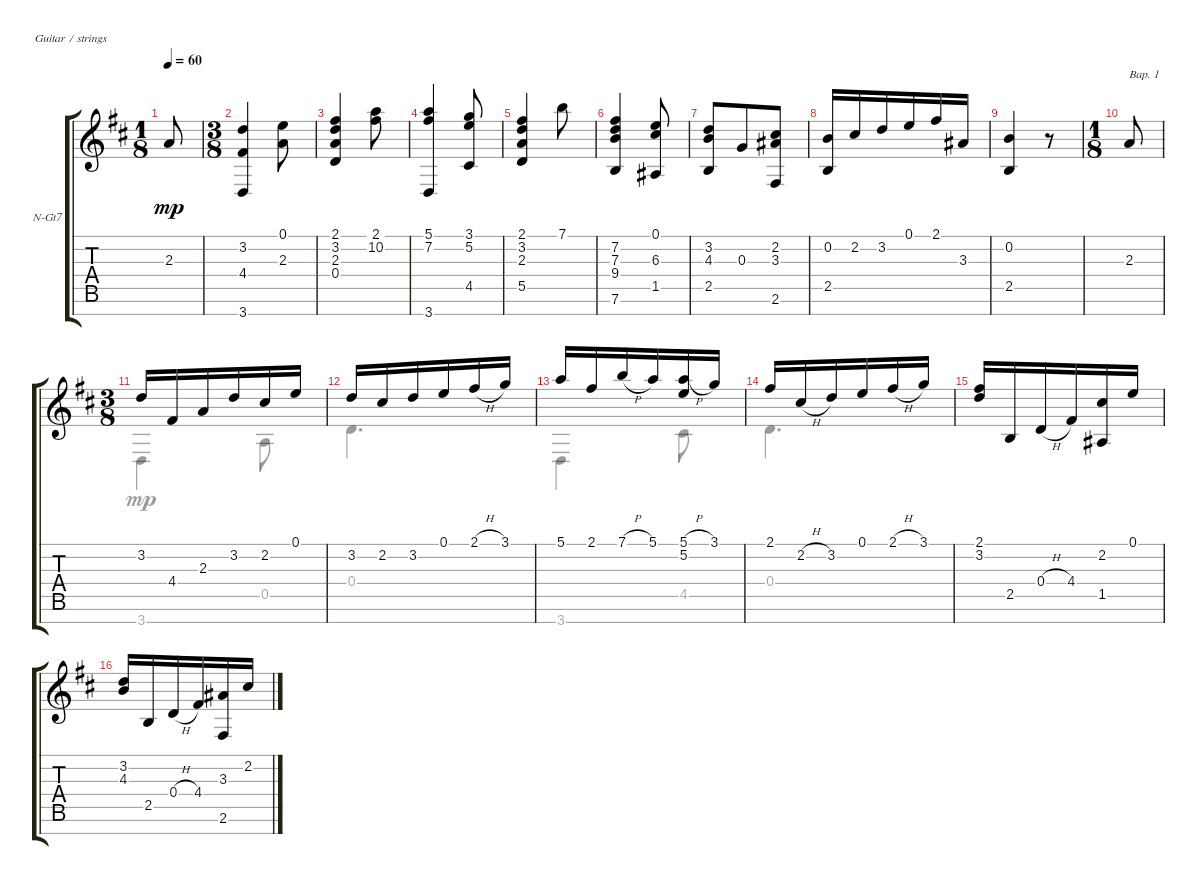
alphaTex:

\defaultSystemsLayout 4
\bracketExtendMode groupsimilarinstruments
\firstSystemTrackNameOrientation horizontal
\otherSystemsTrackNameOrientation horizontal
\track ("Nylon Guitar" "N-Gt7") {instrument acousticguitarnylon}
\staff {score tabs}
\tuning (E4 B3 G3 D3 A2 E2 B1)
\voice
\ts (1 8)
\tempo 60
\clef g2
\ks d
2.3.8{dy mp instrument acousticguitarnylon} |
\ts (3 8)
(3.2 4.4 3.7).4 (2.3 0.1).8 |
(2.1 3.2 2.3 0.4).4 (2.1 10.2).8 |
(7.2 5.1 3.7).4 (4.5 5.2 3.1).8 |
(2.1 3.2 2.3 5.5).4 7.1.8 |
(7.2 7.3 9.4 7.6).4 (1.5 6.3 0.1).8 |
(3.2 4.3 2.5).8 0.3.8 (2.2 3.3 2.6).8 |
(2.5 0.2).16 2.2.16 3.2.16 0.1.16 2.1.16 3.3.16 |
(0.2 2.5).4 r.8 |
\ts (1 8)
2.3.8{txt "Вар. 1"} |
\ts (3 8)
3.2.16 4.4.16 2.3.16 3.2.16 2.2.16 0.1.16 |
3.2.16 2.2.16 3.2.16 0.1.16 2.1{h}.16 3.1.16 |
5.1.16 2.1.16 7.1{h}.16 5.1.16 (5.1{h} 5.2).16 3.1.16 |
2.1.16 2.2{h}.16 3.2.16 0.1.16 2.1{h}.16 3.1.16 |
(2.1 3.2).16 2.5.16 0.4{h}.16 4.4.16 (2.2 1.5).16 0.1.16 |
(3.2 4.3).16 2.5.16 0.4{h}.16 4.4.16 (3.3 2.6).16 2.2.16
\voice
\clef g2
\ottava regular
\simile none
\ks d
|
|
|
|
|
|
|
|
|
|
3.7.4 0.5.8 |
0.4.4{d} |
3.7.4 4.5.8 |
0.4.4{d} |
|
